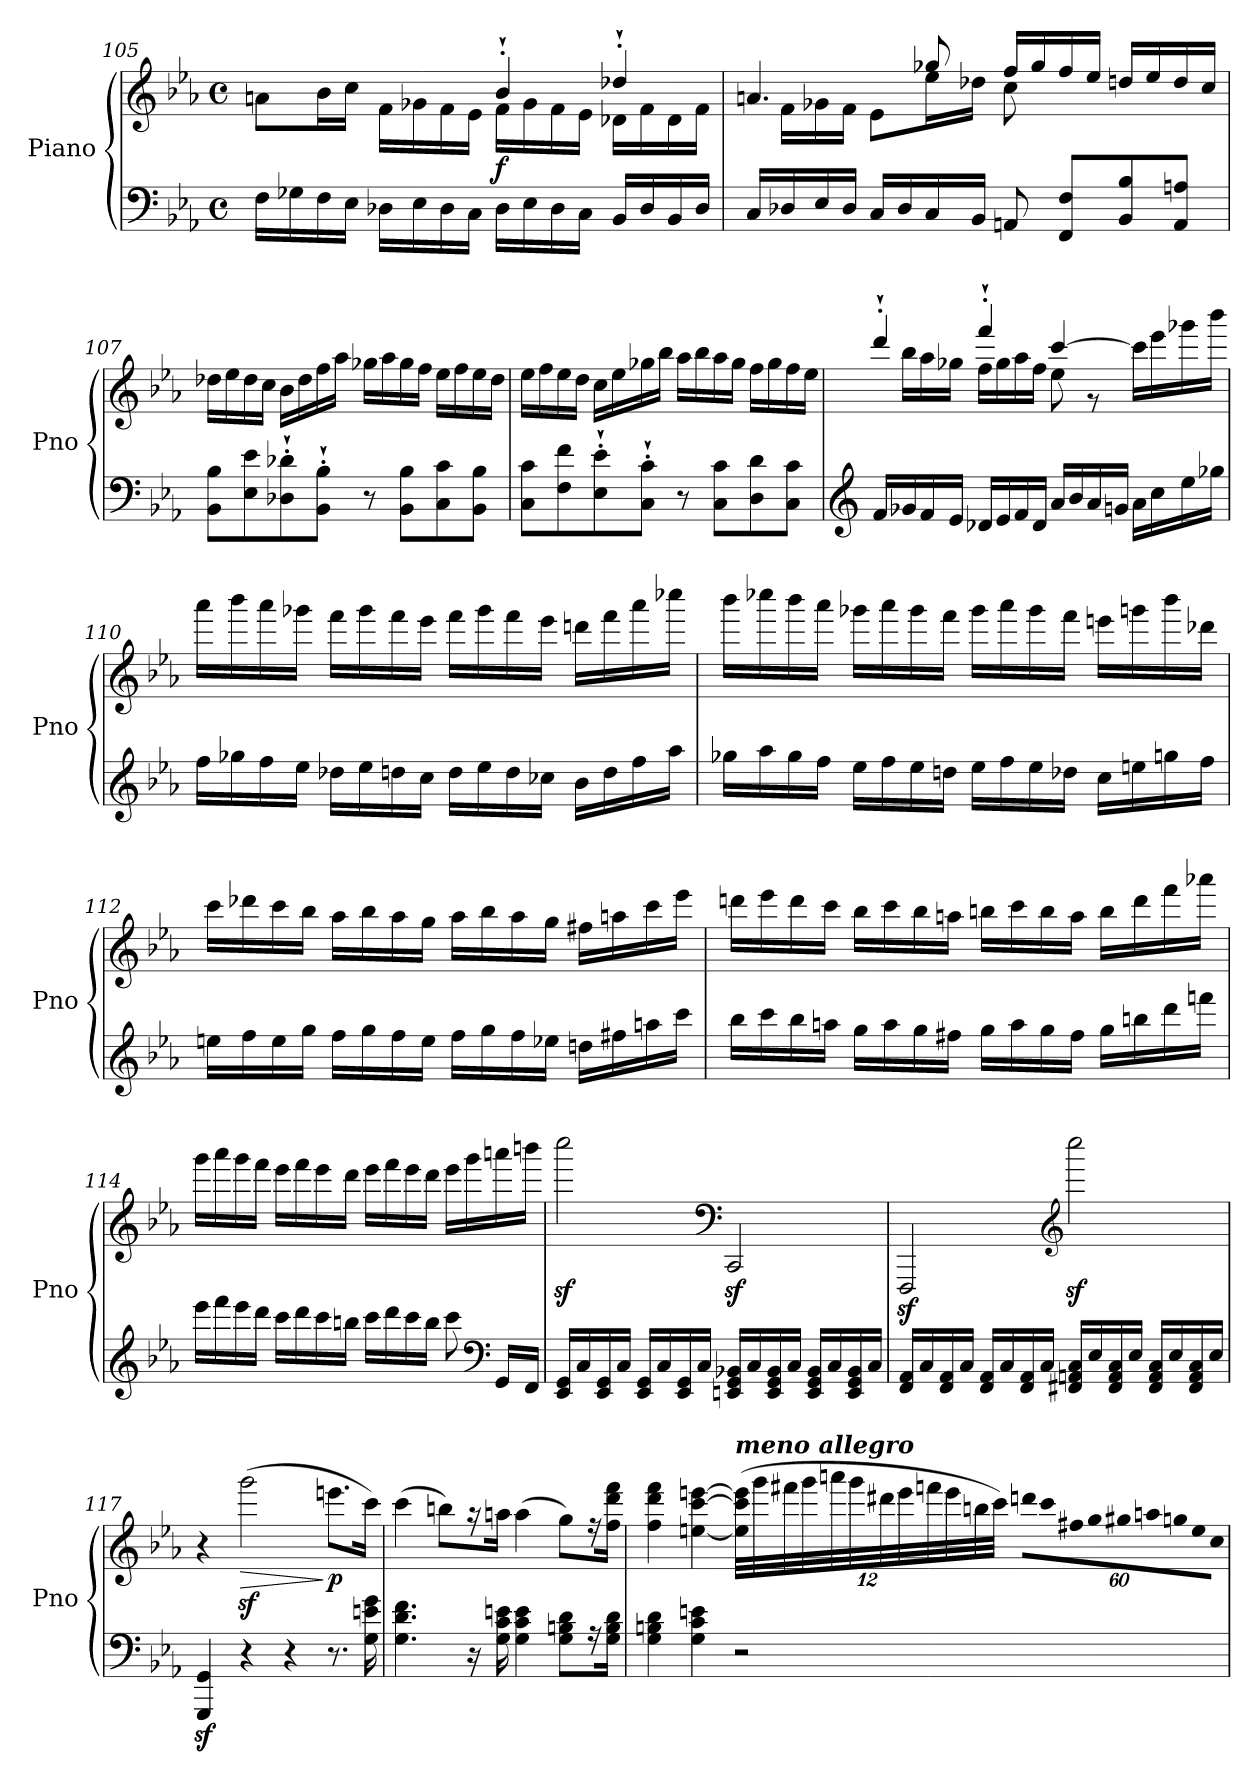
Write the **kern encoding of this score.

**kern	**kern	**dynam
*part1	*part1	*part1
*staff2	*staff1	*staff1/2
*I"Piano	*	*
*I'Pno	*	*
*clefF4	*clefG2	*
*k[b-e-a-]	*k[b-e-a-]	*
*M4/4	*M4/4	*
*met(c)	*met(c)	*
=105	=105	=105
*	*^	*
16F\LL	8an\L	2ryy	.
16G-X\	.	.	.
16F\	16b-\L	.	.
16E-\JJ	16cc\JJ	.	.
16D-X\LL	16f\LL	.	.
16E-\	16g-X\	.	.
16D-\	16f\	.	.
16C\JJ	16e-\JJ	.	.
!	!	!	!LO:DY:b
16D-\LL	4b-'`/	16f\LL	f
16E-\	.	16g-\	.
16D-\	.	16f\	.
16C\JJ	.	16e-\JJ	.
16BB-/LL	4dd-X'`/	16d-X\LL	.
16D-/	.	16f\	.
16BB-/	.	16d-\	.
16D-/JJ	.	16f\JJ	.
!!LO:LB:g=z	!!
=106	=106	=106	=106
16C/LL	4.an/	16ryy	.
16D-X/	.	16f\LL	.
16E-/	.	16g-X\	.
16D-/JJ	.	16f\JJ	.
16C/LL	.	8e-\L	.
16D-/	.	.	.
16C/	8gg-X/	16ee-\L	.
16BB-/JJ	.	16dd-X\JJ	.
8AAn/	16ff/LL	8cc\	.
.	16gg-/	.	.
8FF/ 8F/L	16ff/	4.ryy	.
.	16ee-/JJ	.	.
8BB-/ 8B-/	16ddn/LL	.	.
.	16ee-/	.	.
8AA/ 8An/J	16dd/	.	.
.	16cc/JJ	.	.
*	*v	*v	*
=107	=107	=107
8BB-\ 8B-\L	16dd-X\LL	.
.	16ee-\	.
8E-\ 8e-\	16dd-\	.
.	16cc\JJ	.
8D-X\'` 8d-X\'`	16b-\LL	.
.	16dd-\	.
8BB-\'` 8B-\'`J	16ff\	.
.	16aa-\JJ	.
8r	16gg-X\LL	.
.	16aa-\	.
8BB-\ 8B-\L	16gg-\	.
.	16ff\JJ	.
8C\ 8c\	16ee-\LL	.
.	16ff\	.
8BB-\ 8B-\J	16ee-\	.
.	16dd-\JJ	.
!!LO:LB:g=z
=108	=108	=108
8C\ 8c\L	16ee-\LL	.
.	16ff\	.
8F\ 8f\	16ee-\	.
.	16dd\JJ	.
8E-\'` 8e-\'`	16cc\LL	.
.	16ee-\	.
8C\'` 8c\'`J	16gg-X\	.
.	16bb-\JJ	.
8r	16aa-\LL	.
.	16bb-\	.
8C\ 8c\L	16aa-\	.
.	16gg-\JJ	.
8D\ 8d\	16ff\LL	.
.	16gg-\	.
8C\ 8c\J	16ff\	.
.	16ee-\JJ	.
=109	=109	=109
*clefG2	*	*
*	*^	*
16f/LL	4ddd'`/	16ryy	.
16g-X/	.	16bb-\LL	.
16f/	.	16aa-\	.
16e-/JJ	.	16gg-X\JJ	.
16d-X/LL	4fff'`/	16ff\LL	.
16e-/	.	16gg-\	.
16f/	.	16aa-\	.
16d-/JJ	.	16ff\JJ	.
16a-/LL	[4ccc/	8ee-\	.
16b-/	.	.	.
16a-/	.	8r	.
16gn/JJ	.	.	.
16a-\LL	16ccc\LL]	4ryy	.
16cc\	16eee-\	.	.
16ee-\	16ggg-X\	.	.
16gg-X\JJ	16bbb-\JJ	.	.
*	*v	*v	*
!!LO:PB:g=z
=110	=110	=110
16ff\LL	16aaa-\LL	.
16gg-X\	16bbb-\	.
16ff\	16aaa-\	.
16ee-\JJ	16ggg-X\JJ	.
16dd-X\LL	16fff\LL	.
16ee-\	16ggg-\	.
16ddn\	16fff\	.
16cc\JJ	16eee-\JJ	.
16dd\LL	16fff\LL	.
16ee-\	16ggg-\	.
16dd\	16fff\	.
16cc-i\JJ	16eee-\JJ	.
16b-\LL	16dddn\LL	.
16dd\	16fff\	.
16ff\	16aaa-\	.
16aa-\JJ	16cccc-X\JJ	.
!!LO:LB:g=z
=111	=111	=111
16gg-X\LL	16bbb-\LL	.
16aa-\	16cccc-X\	.
16gg-\	16bbb-\	.
16ff\JJ	16aaa-\JJ	.
16ee-\LL	16ggg-X\LL	.
16ff\	16aaa-\	.
16ee-\	16ggg-\	.
16ddn\JJ	16fff\JJ	.
16ee-\LL	16ggg-\LL	.
16ff\	16aaa-\	.
16ee-\	16ggg-\	.
16dd-X\JJ	16fff\JJ	.
16cc\LL	16eeen\LL	.
16een\	16gggn\	.
16ggn\	16bbb-\	.
16ff\JJ	16ddd-X\JJ	.
!!LO:LB:g=z
=112	=112	=112
16een\LL	16ccc\LL	.
16ff\	16ddd-X\	.
16ee\	16ccc\	.
16gg\JJ	16bb-\JJ	.
16ff\LL	16aa-\LL	.
16gg\	16bb-\	.
16ff\	16aa-\	.
16ee\JJ	16gg\JJ	.
16ff\LL	16aa-\LL	.
16gg\	16bb-\	.
16ff\	16aa-\	.
16ee-X\JJ	16gg\JJ	.
16ddn\LL	16ff#X\LL	.
16ff#X\	16aan\	.
16aan\	16ccc\	.
16ccc\JJ	16eee-\JJ	.
!!LO:LB:g=z
=113	=113	=113
16bb-\LL	16dddn\LL	.
16ccc\	16eee-\	.
16bb-\	16ddd\	.
16aan\JJ	16ccc\JJ	.
16gg\LL	16bb-\LL	.
16aa\	16ccc\	.
16gg\	16bb-\	.
16ff#X\JJ	16aan\JJ	.
16gg\LL	16bbn\LL	.
16aa\	16ccc\	.
16gg\	16bb\	.
16ff#\JJ	16aa\JJ	.
16gg\LL	16bb\LL	.
16bbn\	16ddd\	.
16ddd\	16fff\	.
16fffn\JJ	16aaa-X\JJ	.
!!LO:LB:g=z
=114	=114	=114
16eee-\LL	16ggg\LL	.
16fff\	16aaa-\	.
16eee-\	16ggg\	.
16ddd\JJ	16fff\JJ	.
16ccc\LL	16eee-\LL	.
16ddd\	16fff\	.
16ccc\	16eee-\	.
16bbn\JJ	16ddd\JJ	.
16ccc\LL	16eee-\LL	.
16ddd\	16fff\	.
16ccc\	16eee-\	.
16bb\JJ	16ddd\JJ	.
8ccc\	16eee-\LL	.
.	16ggg\	.
*clefF4	*	*
16GG/LL	16aaan\	.
16FF/JJ	16bbbn\JJ	.
=115	=115	=115
16EE-/ 16GG/LL	2ccccz<\	.
16C/	.	.
16EE-/ 16GG/	.	.
16C/JJ	.	.
16EE-/ 16GG/LL	.	.
16C/	.	.
16EE-/ 16GG/	.	.
16C/JJ	.	.
*	*clefF4	*
16EEn/ 16GG/ 16BB-X/LL	2CCz</	.
16C/	.	.
16EE/ 16GG/ 16BB-/	.	.
16C/JJ	.	.
16EE/ 16GG/ 16BB-/LL	.	.
16C/	.	.
16EE/ 16GG/ 16BB-/	.	.
16C/JJ	.	.
!!LO:LB:g=z
=116	=116	=116
16FF/ 16AA-/LL	2FFFz</	.
16C/	.	.
16FF/ 16AA-/	.	.
16C/JJ	.	.
16FF/ 16AA-/LL	.	.
16C/	.	.
16FF/ 16AA-/	.	.
16C/JJ	.	.
*	*clefG2	*
16FF#X/ 16AAn/ 16C/LL	2ccccz<\	.
16E-/	.	.
16FF#/ 16AA/ 16C/	.	.
16E-/JJ	.	.
16FF#/ 16AA/ 16C/LL	.	.
16E-/	.	.
16FF#/ 16AA/ 16C/	.	.
16E-/JJ	.	.
=117	=117	=117
4GGG/z< 4GG/z<	4r	.
!	!	!LO:HP:b
4r	(>2gggz<\	>
4r	.	.
!	!	!LO:DY:n=1:b
8.r	8.eeen\L	] p
16G\ 16en\ 16g\	16ccc\Jk)	.
=118	=118	=118
4.G\ 4.d\ 4.f\	(>4ccc\	.
.	8bbn\L)	.
16r	16r	.
16G\ 16c\ 16en\	16aan\Jk	.
4G\ 4c\ 4e\	(>4aa\	.
8G\ 8Bn\ 8d\L	8gg\L)	.
16r	16r	.
16G\ 16B\ 16d\Jk	16ff\ 16ddd\ 16fff\Jk	.
!!LO:PB:g=z
=119	=119	=119
4G\ 4Bn\ 4d\	4ff\ 4ddd\ 4fff\	.
4G\ 4c\ 4en\	[4een\ [4ccc\ [4eeen\	.
*	*Xbrackettup	*
!	!LO:TX:a:Bi:t=meno allegro	!
2r	(>48ee\] 48ccc\] 48eee\]LLL	.
.	48ggg\	.
.	48fff#X\	.
.	48ggg\	.
.	48aaan\	.
.	48ggg\	.
.	48ddd#X\	.
.	48eee\	.
.	48fffn\	.
.	48eee\	.
.	48bbn\	.
.	48ccc\JJJ)	.
!	!LO:N:vis=32	!
.	1920%53dddn\LLL	.
!	!LO:N:vis=32	!
.	1920%53ccc\	.
!	!LO:N:vis=32	!
.	1920%53ff#X\	.
!	!LO:N:vis=32	!
.	1920%53gg\	.
!	!LO:N:vis=32	!
.	1920%53gg#X\	.
!	!LO:N:vis=32	!
.	1920%53aan\	.
!	!LO:N:vis=32	!
.	1920%53ggn\	.
!	!LO:N:vis=32	!
.	1920%53ee\	.
!	!LO:N:vis=32	!
.	1920%53cc\JJJ	.
.	640ryy	.
=	=	=
*-	*-	*-
